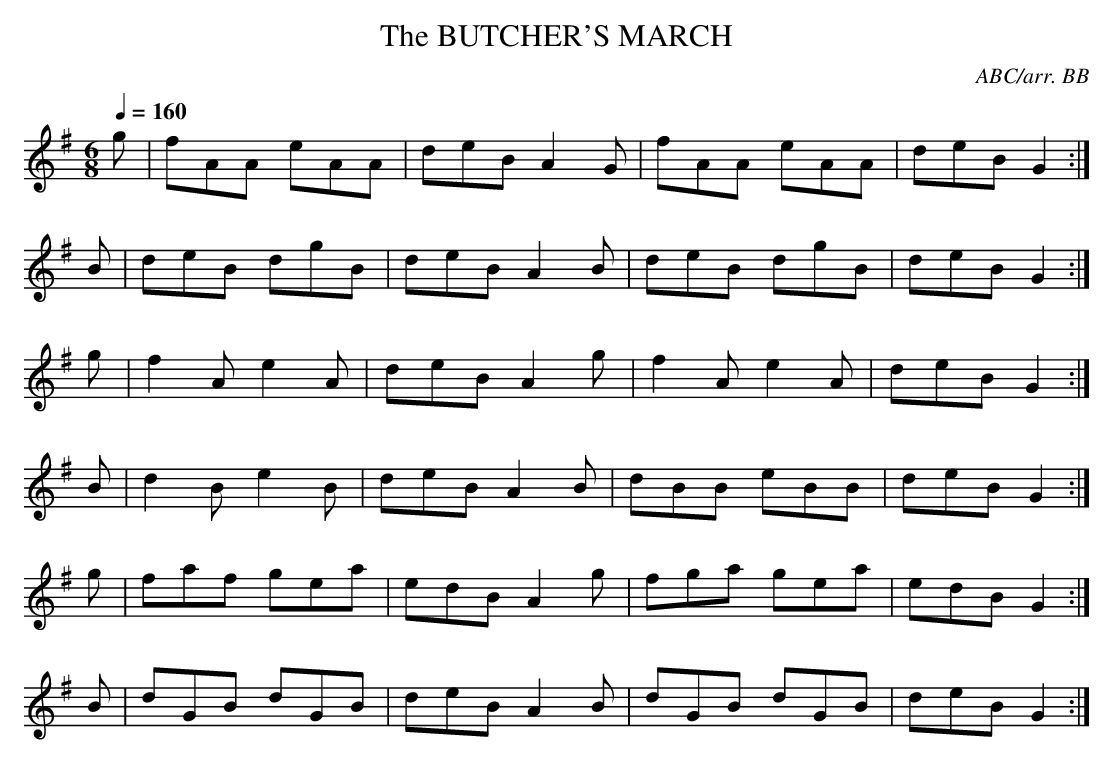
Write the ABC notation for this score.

X:1
T:BUTCHER'S MARCH, The
C:ABC/arr. BB
Y:"Irish"
Q:1/4=160
M:6/8
L:1/8
K:G
g|fAA eAA|deB A2G|fAA eAA|deB G2 :|
B|deB dgB|deB A2B|deB dgB|deB G2 :|
g|f2Ae2A|deB A2g|f2Ae2A|deB G2 :|
B|d2Be2B|deB A2B|dBB eBB|deB G2 :|
g|faf gea|edB A2g|fga gea|edB G2 :|
B|dGB dGB|deB A2B|dGB dGB|deB G2 :|
